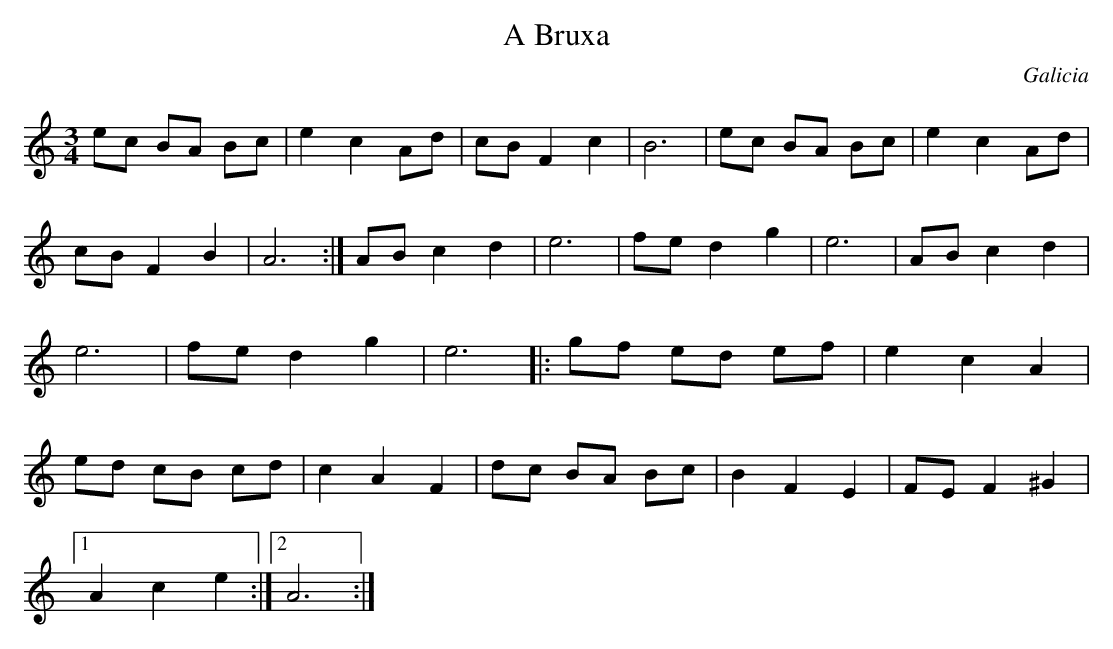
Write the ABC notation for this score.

X:1
T:A Bruxa
C:Galicia
M:3/4
L:1/8
K:Am
ec BA Bc |e2 c2 Ad |cB F2 c2 |B6 |ec BA Bc |e2 c2 Ad |cB F2 B2 |A6 :|AB c2 d2 |e6 |fe d2 g2 |e6 |AB c2 d2 |e6 |fe d2 g2 |e6 |:gf ed ef |e2 c2 A2 |ed cB cd |c2 A2 F2 |dc BA Bc |B2 F2 E2 |FE F2 ^G2 |[1
A2 c2 e2 :|[2A6 :|
